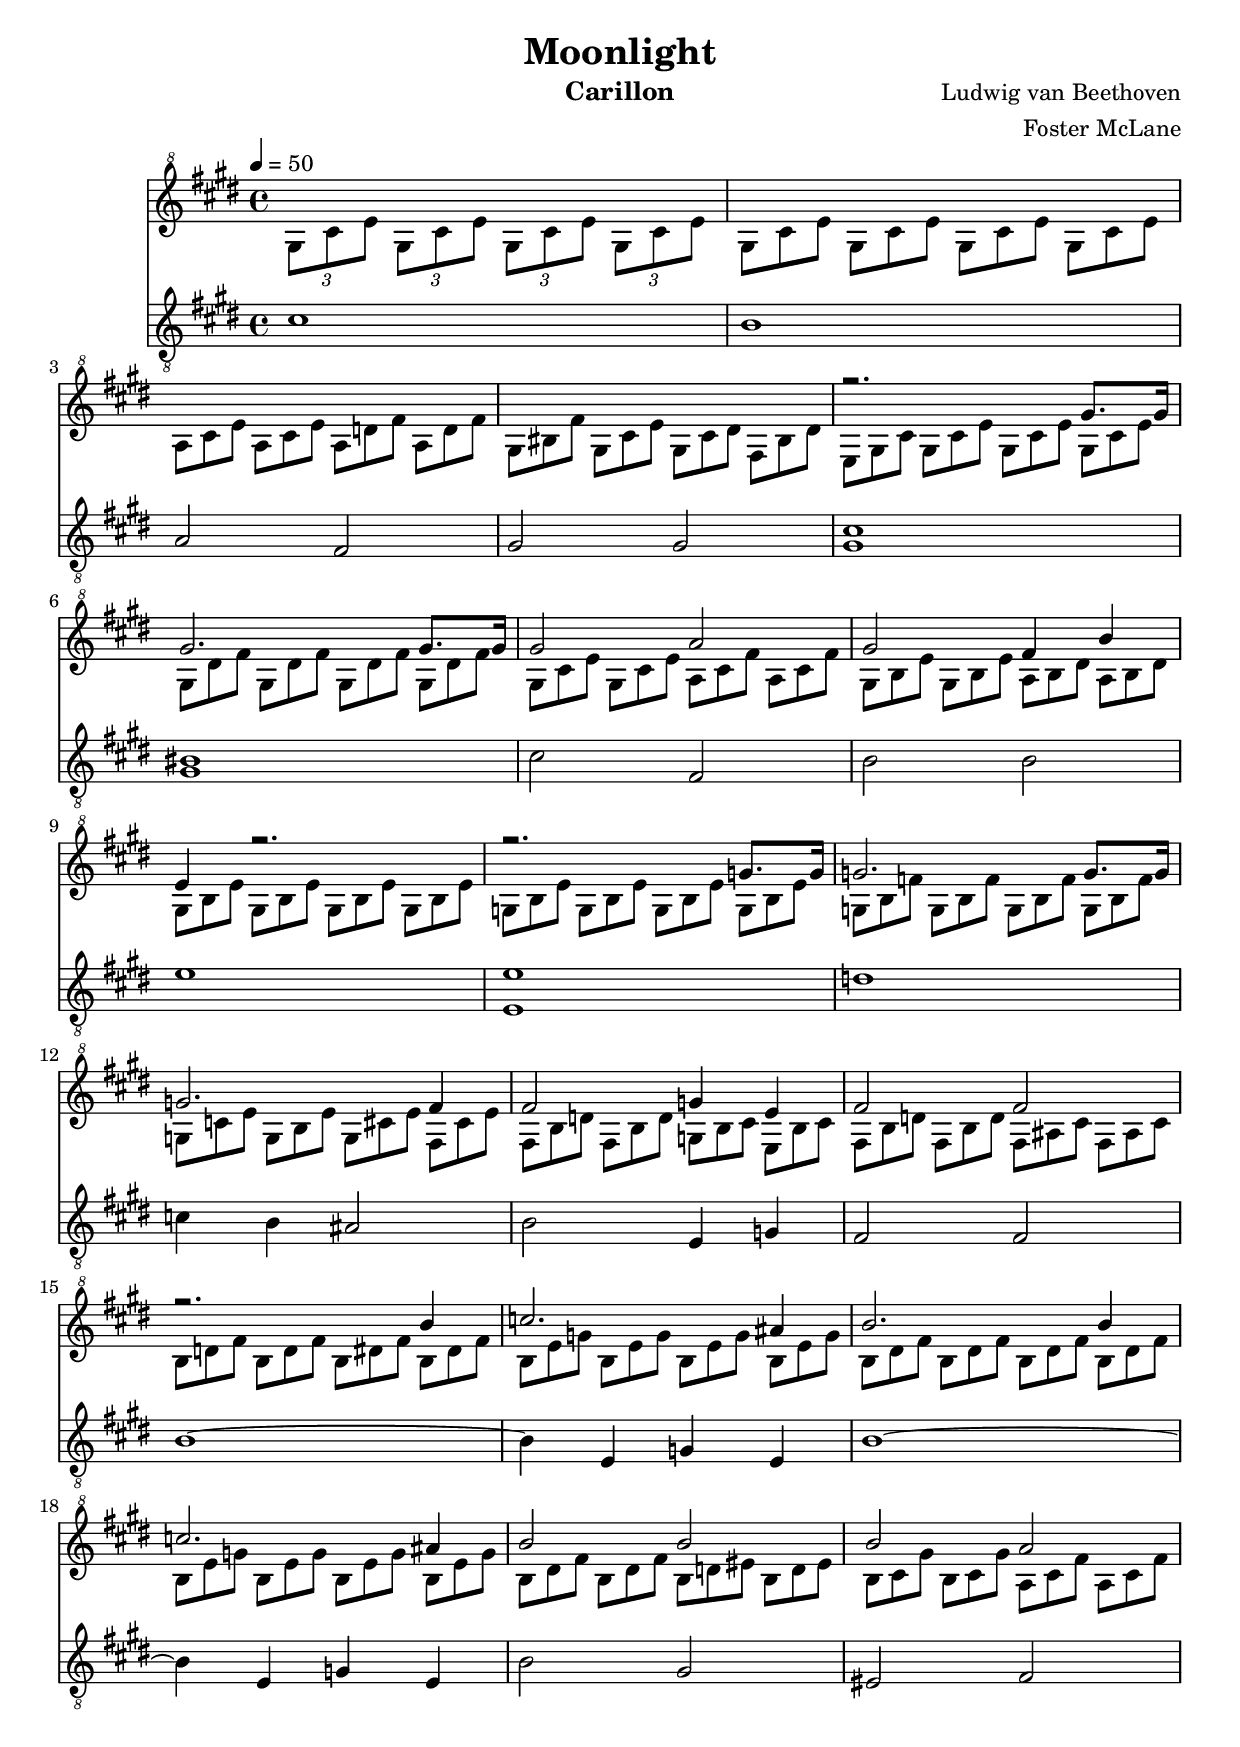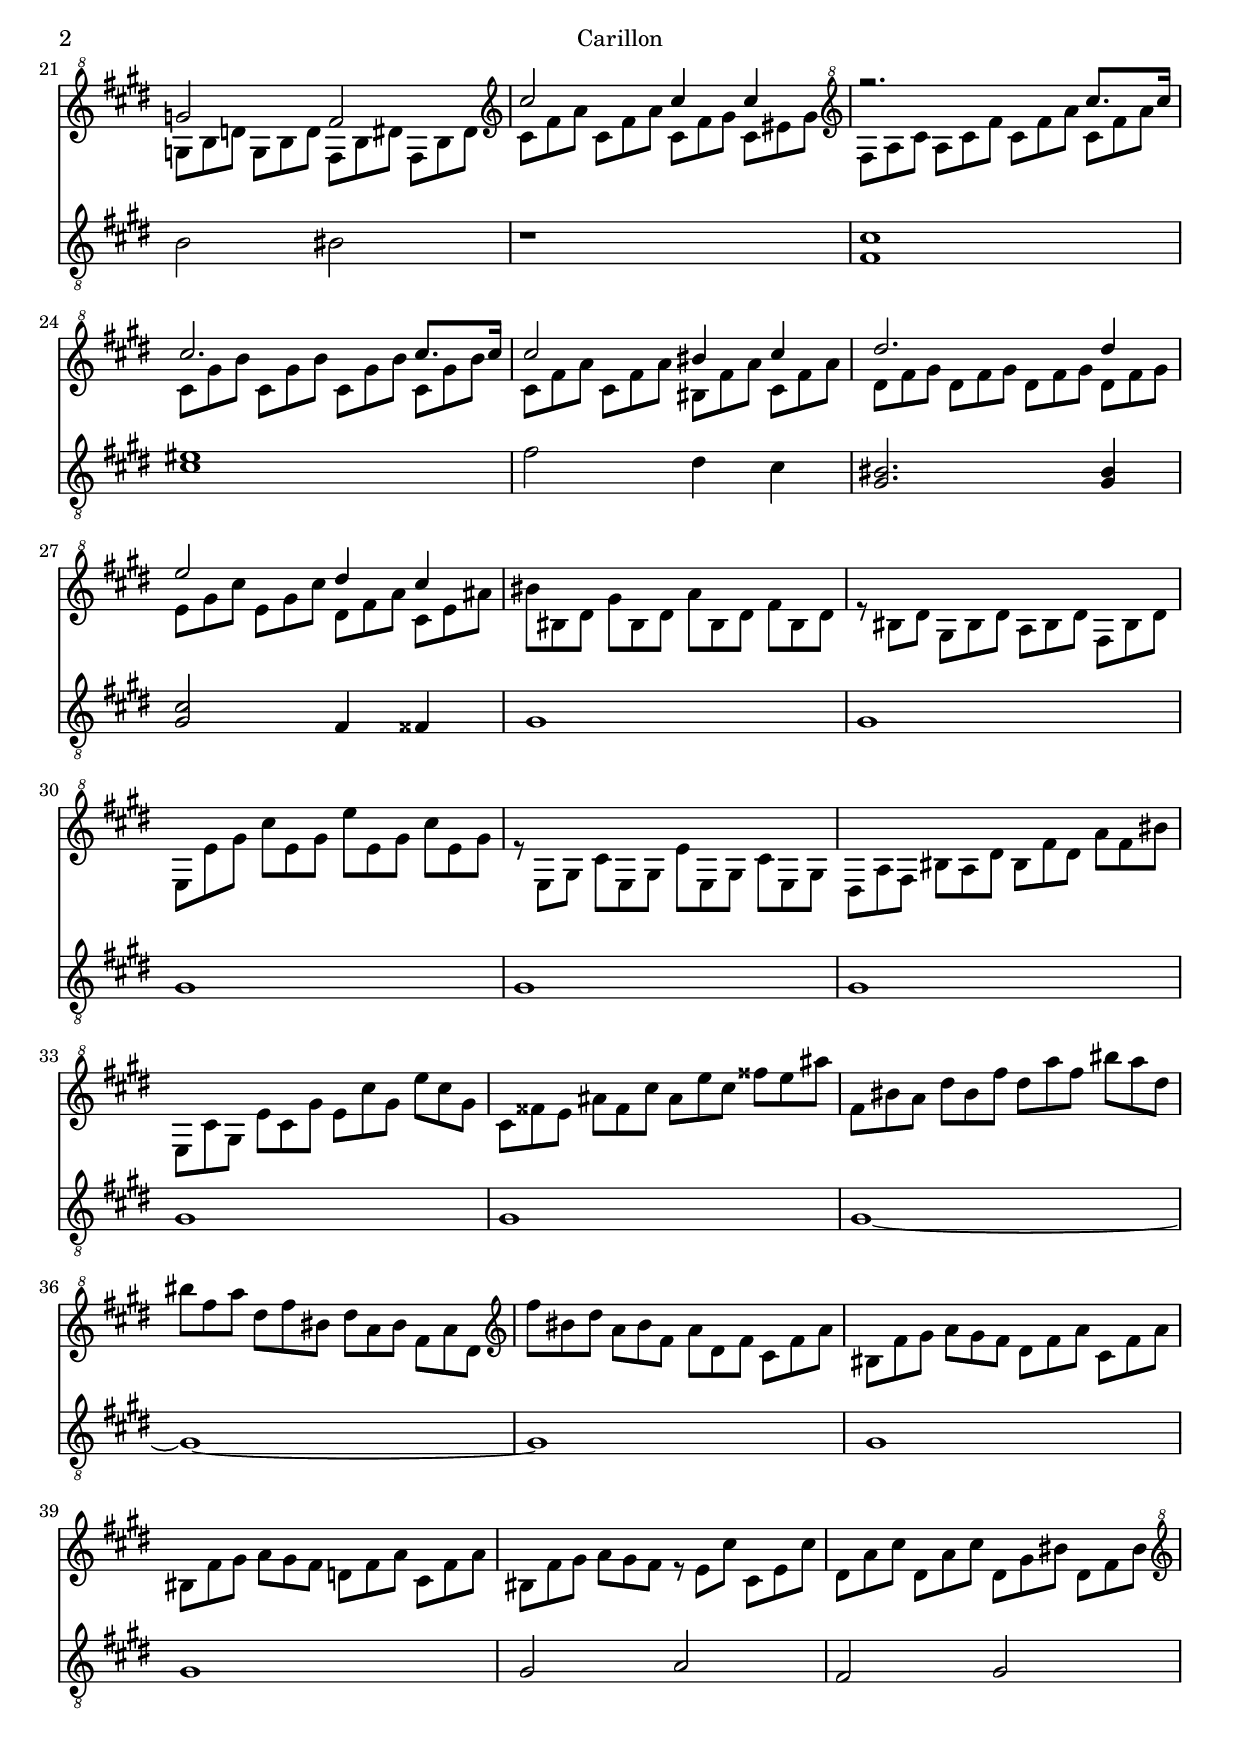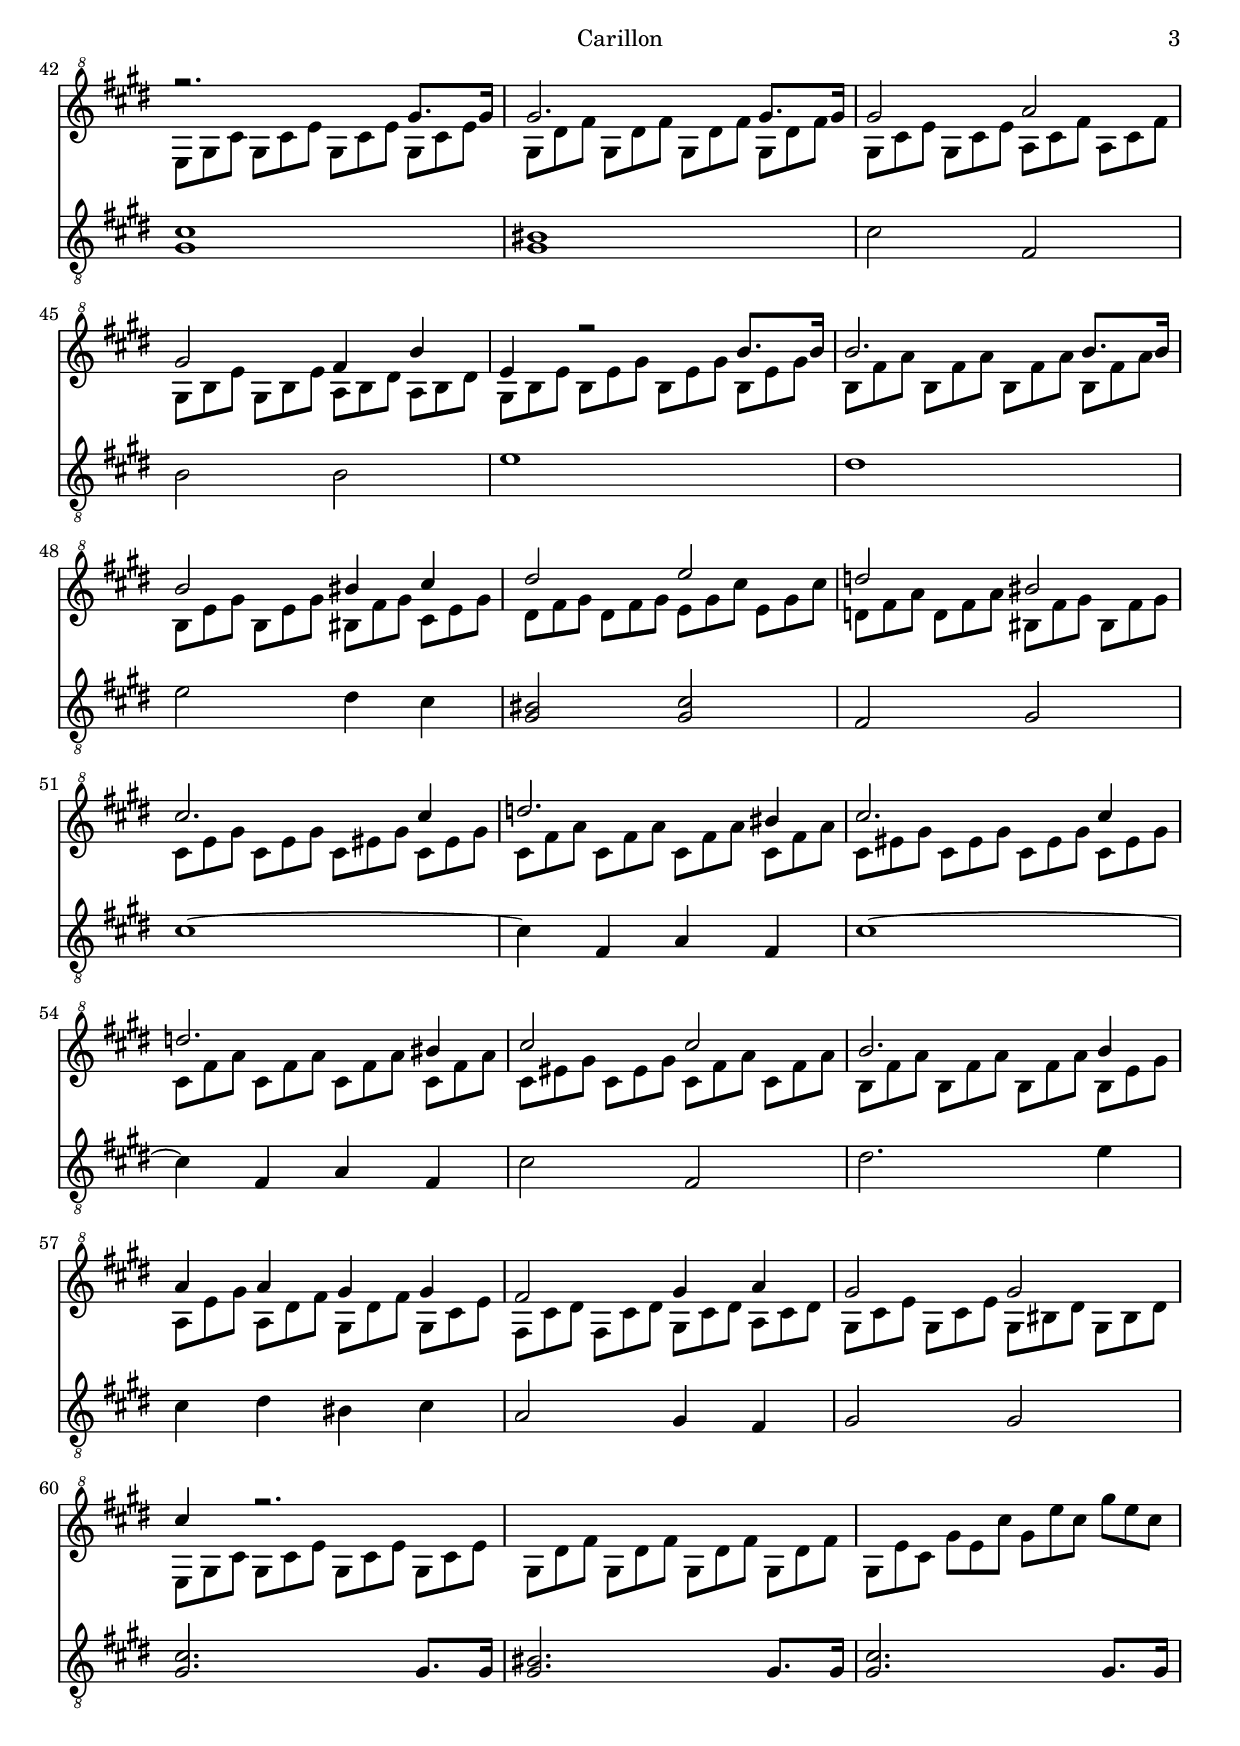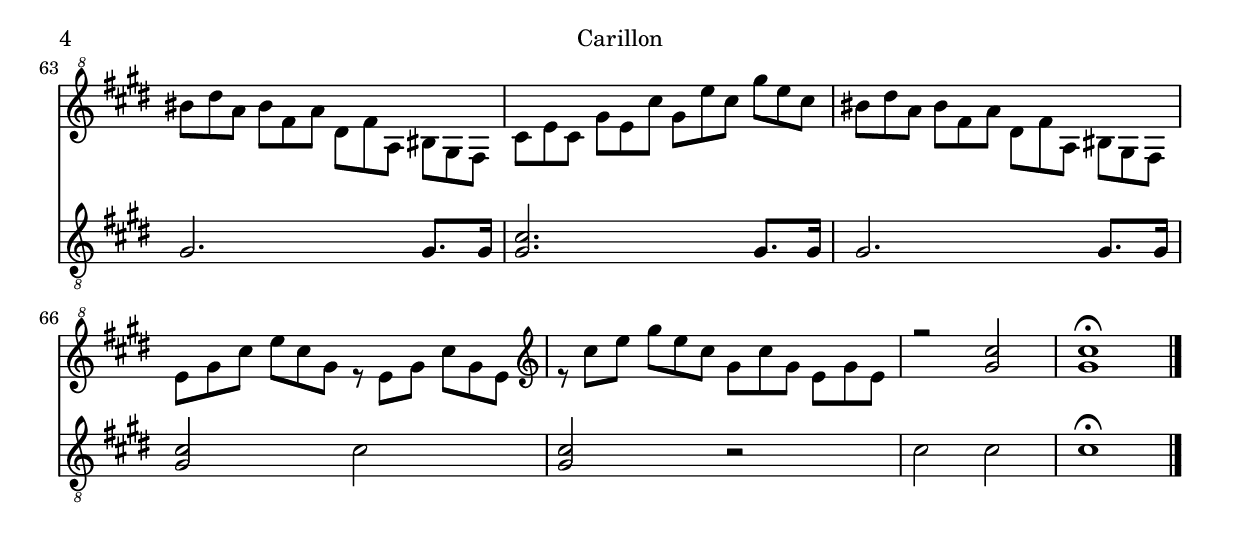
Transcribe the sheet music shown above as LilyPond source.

\version "2.18.2"

\header {
  title = "Moonlight"
  instrument = "Carillon"
  composer = "Ludwig van Beethoven"
  arranger = "Foster McLane"
}

main_tempo = \tempo 4 = 50
main_key = \key cis \minor
main_time = \time 4/4

melody = \relative c'' {
  % intro
  s1

  s1

  s1

  s1

  % part 1
  r2. gis'8. gis16

  gis2. gis8. gis16

  gis2 a

  gis2 fis4 b

  e,4 r2.

  r2. g8. g16

  g2. g8. g16

  g2. fis4

  fis2 g4 e

  fis2 fis

  % part 2
  r2. b4

  c2. ais4

  b2. b4

  c2. ais4

  b2 b

  b2 a

  g2 fis

  cis2 cis4 cis

  % part 3
  r2. cis'8. cis16

  cis2. cis8. cis16

  cis2 bis4 cis

  dis2. dis4

  e2 dis4 cis

  % part 4
  s1

  s1

  s1

  s1

  % part 5
  s1

  s1

  s1

  s1

  s1

  s1

  s1

  s1

  s1

  s1

  % part 6
  r2. gis8. gis16

  gis2. gis8. gis16

  gis2 a

  gis2 fis4 b

  e,4 r2 b'8. b16

  b2. b8. b16

  b2 bis4 cis

  dis2 e

  d2 bis

  % part 7
  cis2. cis4

  d2. bis4

  cis2. cis4

  d2. bis4

  cis2 cis

  b2. b4

  a4 a gis gis

  fis2 gis4 a

  gis2 gis

  % part 8
  cis4 r2.

  s1

  s1

  s1

  s1

  s1

  s1

  \clef "treble"

  s1

  r2 <gis, cis>2

  <gis cis>1 \fermata

  \bar "|."
}

harmony = \relative c'' {
  % intro
  \tuplet 3/2 { gis8[ cis e] }
  \tuplet 3/2 { gis,8[ cis e] }
  \tuplet 3/2 { gis,8[ cis e] }
  \tuplet 3/2 { gis,8[ cis e] }

  \times 2/3 {
    \override TupletNumber #'transparent = ##t
    \override TupletBracket #'bracket-visibility = ##f

    gis,8[ cis e]
    gis,8[ cis e]
    gis,8[ cis e]
    gis,8[ cis e]

    a,8[ cis e]
    a,8[ cis e]
    a,8[ d fis]
    a,8[ d fis]

    gis,8[ bis fis']
    gis,8[ cis e]
    gis,8[ cis dis]
    fis,8[ bis dis]

    % part 1
    e,8[ gis cis]
    gis8[ cis e]
    gis,8[ cis e]
    gis,8[ cis e]

    gis,8[ dis' fis]
    gis,8[ dis' fis]
    gis,8[ dis' fis]
    gis,8[ dis' fis]

    gis,8[ cis e]
    gis,8[ cis e]
    a,8[ cis fis]
    a,8[ cis fis]

    gis,8[ b e]
    gis,8[ b e]
    a,8[ b dis]
    a8[ b dis]

    gis,8[ b e]
    gis,8[ b e]
    gis,8[ b e]
    gis,8[ b e]

    g,8[ b e]
    g,8[ b e]
    g,8[ b e]
    g,8[ b e]

    g,8[ b f']
    g,8[ b f']
    g,8[ b f']
    g,8[ b f']

    g,8[ c e]
    g,8[ b e]
    g,8[ cis e]
    fis,8[ cis' e]

    fis,8[ b d]
    fis,8[ b d]
    g,8[ b cis]
    e,8[ b' cis]

    fis,8[ b d]
    fis,8[ b d]
    fis,8[ ais cis]
    fis,8[ ais cis]

    % part 2
    b8[ d fis]
    b,8[ d fis]
    b,8[ dis fis]
    b,8[ dis fis]

    b,8[ e g]
    b,8[ e g]
    b,8[ e g]
    b,8[ e g]

    b,8[ dis fis]
    b,8[ dis fis]
    b,8[ dis fis]
    b,8[ dis fis]

    b,8[ e g]
    b,8[ e g]
    b,8[ e g]
    b,8[ e g]

    b,8[ dis fis]
    b,8[ dis fis]
    b,8[ d eis]
    b8[ d eis]

    b8[ cis gis']
    b,8[ cis gis']
    a,8[ cis fis]
    a,8[ cis fis]

    g,8[ b d]
    g,8[ b d]
    fis,8[ b dis]
    fis,8[ b dis]

    \clef "treble"

    cis,8[ fis a]
    cis,8[ fis a]
    cis,8[ fis gis]
    cis,8[ eis gis]

    \clef "treble^8"

    % part 3
    fis8[ a cis]
    a8[ cis fis]
    cis8[ fis a]
    cis,8[ fis a]

    cis,8[ gis' b]
    cis,8[ gis' b]
    cis,8[ gis' b]
    cis,8[ gis' b]

    cis,8[ fis a]
    cis,8[ fis a]
    bis,8[ fis' a]
    cis,8[ fis a]

    dis,8[ fis gis]
    dis8[ fis gis]
    dis8[ fis gis]
    dis8[ fis gis]

    e8[ gis cis]
    e,8[ gis cis]
    dis,8[ fis a]
    cis,8[ e ais]

    % part 4
    bis8[ bis, dis]
    gis8[ bis, dis]
    a'8[ bis, dis]
    fis8[ bis, dis]

    r8 bis[ dis]
    gis,8[ bis dis]
    a8[ bis dis]
    fis,8[ bis dis]

    e,8[ e' gis]
    cis8[ e, gis]
    e'8[ e, gis]
    cis8[ e, gis]

    r8 e,8[ gis]
    cis8[ e, gis]
    e'8[ e, gis]
    cis8[ e, gis]

    % part 5
    dis8[ a' fis]
    bis8[ a dis]
    bis8[ fis' dis]
    a'8[ fis bis]

    e,,8[ cis' gis]
    e'8[ cis gis']
    e8[ cis' gis]
    e'8[ cis gis]

    cis,8[ fisis e]
    ais8[ fisis cis']
    ais8[ e' cis]
    fisis8[ e ais]

    fis,8[ bis a]
    dis8[ bis fis']
    dis8[ a' fis]
    bis8[ a dis,]

    bis'8[ fis a]
    dis,8[ fis bis,]
    dis8[ a bis]
    fis8[ a dis,]

    \clef "treble"

    fis8[ bis, dis]
    a8[ bis fis]
    a8[ dis, fis]
    cis8[ fis a]

    bis,8[ fis' gis]
    a8[ gis fis]
    dis8[ fis a]
    cis,8[ fis a]

    bis,8[ fis' gis]
    a8[ gis fis]
    d8[ fis a]
    cis,8[ fis a]

    bis,8[ fis' gis]
    a8[ gis fis]
    r8 e[ cis']
    cis,8[ e cis']

    dis,8[ a' cis]
    dis,8[ a' cis]
    dis,8[ gis bis]
    dis,8[ fis bis]

    \clef "treble^8"

    % part 6
    e,8[ gis cis]
    gis8[ cis e]
    gis,8[ cis e]
    gis,8[ cis e]

    gis,8[ dis' fis]
    gis,8[ dis' fis]
    gis,8[ dis' fis]
    gis,8[ dis' fis]

    gis,8[ cis e]
    gis,8[ cis e]
    a,8[ cis fis]
    a,8[ cis fis]

    gis,8[ b e]
    gis,8[ b e]
    a,8[ b dis]
    a8[ b dis]

    gis,8[ b e]
    b8[ e gis]
    b,8[ e gis]
    b,8[ e gis]

    b,8[ fis' a]
    b,8[ fis' a]
    b,8[ fis' a]
    b,8[ fis' a]

    b,8[ e gis]
    b,8[ e gis]
    bis,8[ fis' gis]
    cis,8[ e gis]

    dis8[ fis gis]
    dis8[ fis gis]
    e8[ gis cis]
    e,8[ gis cis]

    d,8[ fis a]
    d,8[ fis a]
    bis,8[ fis' gis]
    bis,8[ fis' gis]

    % part 7
    cis,8[ e gis]
    cis,8[ e gis]
    cis,8[ eis gis]
    cis,8[ eis gis]

    cis,8[ fis a]
    cis,8[ fis a]
    cis,8[ fis a]
    cis,8[ fis a]

    cis,8[ eis gis]
    cis,8[ eis gis]
    cis,8[ eis gis]
    cis,8[ eis gis]

    cis,8[ fis a]
    cis,8[ fis a]
    cis,8[ fis a]
    cis,8[ fis a]

    cis,8[ eis gis]
    cis,8[ eis gis]
    cis,8[ fis a]
    cis,8[ fis a]

    b,8[ fis' a]
    b,8[ fis' a]
    b,8[ fis' a]
    b,8[ e gis]

    a,8[ e' gis]
    a,8[ dis fis]
    gis,8[ dis' fis]
    gis,8[ cis e]

    fis,8[ cis' dis]
    fis,8[ cis' dis]
    gis,8[ cis dis]
    a8[ cis dis]

    gis,8[ cis e]
    gis,8[ cis e]
    gis,8[ bis dis]
    gis,8[ bis dis]

    % part 8
    e,8[ gis cis]
    gis8[ cis e]
    gis,8[ cis e]
    gis,8[ cis e]

    gis,8[ dis' fis]
    gis,8[ dis' fis]
    gis,8[ dis' fis]
    gis,8[ dis' fis]

    gis,8[ e' cis]
    gis'8[ e cis']
    gis8[ e' cis]
    gis'8[ e cis]

    bis8[ dis a]
    bis8[ fis a]
    dis,8[ fis a,]
    bis8[ gis fis]

    cis'8[ e cis]
    gis'8[ e cis']
    gis8[ e' cis]
    gis'8[ e cis]

    bis8[ dis a]
    bis8[ fis a]
    dis,8[ fis a,]
    bis8[ gis fis]

    e'8[ gis cis]
    e8[ cis gis]
    r8 e[ gis]
    cis8[ gis e]

    \clef "treble"

    r8 cis[ e]
    gis8[ e cis]
    gis8[ cis gis]
    e8[ gis e]
  }

  s1

  s1

  \bar "|."
}

bass = \relative c' {
  % intro
  cis1

  b1

  a2 fis

  gis2 gis

  % part 1
  <gis cis>1

  <gis bis>1

  cis2 fis,

  b2 b

  e1

  <e, e'>1

  d'1

  c4 b ais2

  b2 e,4 g

  fis2 fis

  % part 2
  b1~

  b4 e, g e

  b'1~

  b4 e, g e

  b'2 gis

  eis2 fis

  b2 bis2

  r1

  % part 3
  <fis cis'>1

  <cis' eis>1

  fis2 dis4 cis

  <gis bis>2. <gis bis>4

  <gis cis>2 fis4 fisis4

  % part 4
  gis1

  gis1

  gis1

  gis1

  % part 5
  gis1

  gis1

  gis1

  gis1~

  gis1~

  gis1

  gis1

  gis1

  gis2 a

  fis2 gis

  % part 6
  <gis cis>1

  <gis bis>1

  cis2 fis,

  b2 b

  e1

  dis1

  e2 dis4 cis

  <gis bis>2 <gis cis>

  fis2 gis

  % part 7
  cis1~

  cis4 fis, a fis

  cis'1~

  cis4 fis, a fis

  cis'2 fis,

  dis'2. e4

  cis4 dis bis cis

  a2 gis4 fis

  gis2 gis

  % part 8
  <gis cis>2. gis8. gis16

  <gis bis>2. gis8. gis16

  <gis cis>2. gis8. gis16

  gis2. gis8. gis16

  <gis cis>2. gis8. gis16

  gis2. gis8. gis16

  <gis cis>2 cis

  <gis cis>2 r2

  cis2 cis

  cis1 \fermata

  \bar "|."
}

keys = \new Staff {
  \clef "treble^8"

  \main_tempo
  \main_key
  \main_time

  <<
    \new Voice = "melody" {
      \voiceOne
      \melody
    }

    \new Voice= "harmony" {
      \voiceTwo
      \harmony
    }
  >>
}

pedals = \new Staff {
  \clef "treble_8"

  \main_tempo
  \main_key
  \main_time

  \bass
}

\score {
  <<
    \keys
    \pedals
  >>

  \midi {}
  \layout {}
}
